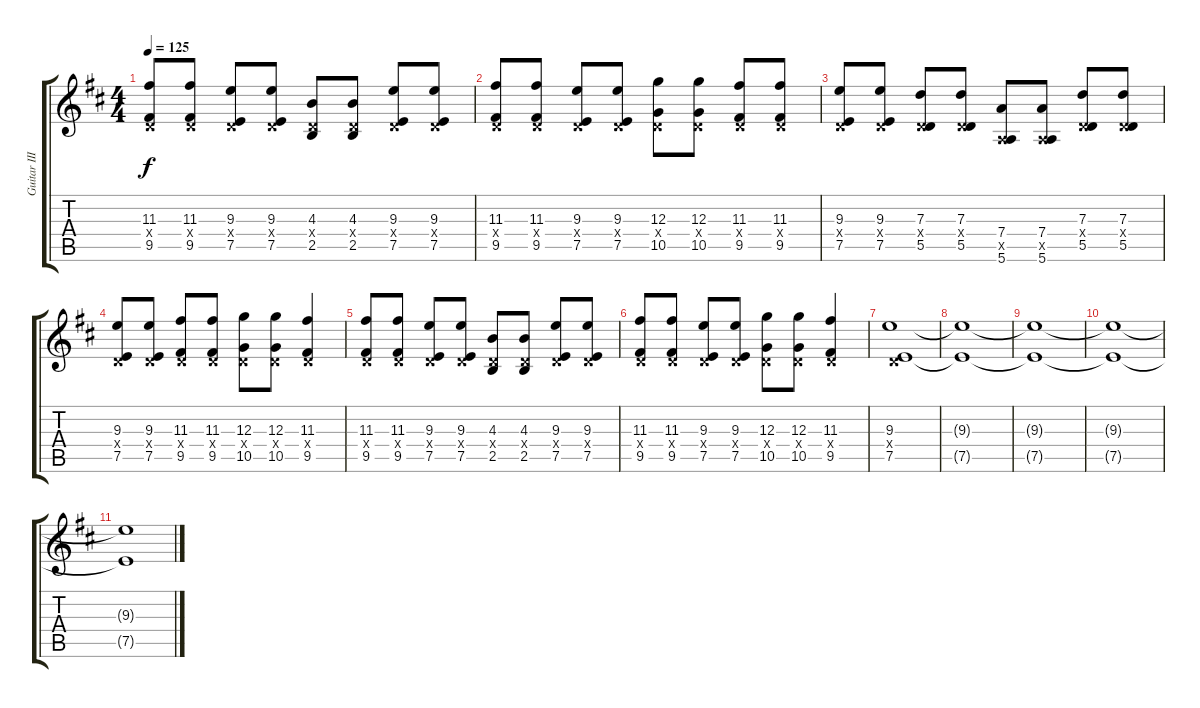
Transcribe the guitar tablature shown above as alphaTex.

\track ("Guitar III" "Guitar III") {instrument overdrivenguitar}
\staff {score tabs}
\tuning (E4 B3 G3 D3 A2 E2) {hide}
\ts (4 4)
\tempo 125
\clef g2
\ks d
(11.3 0.4{x} 9.5).8{dy f} (11.3 0.4{x} 9.5).8 (9.3 0.4{x} 7.5).8 (9.3 0.4{x} 7.5).8 (4.3 0.4{x} 2.5).8 (4.3 0.4{x} 2.5).8 (9.3 0.4{x} 7.5).8 (9.3 0.4{x} 7.5).8 |
(11.3 0.4{x} 9.5).8 (11.3 0.4{x} 9.5).8 (9.3 0.4{x} 7.5).8 (9.3 0.4{x} 7.5).8 (12.3 0.4{x} 10.5).8 (12.3 0.4{x} 10.5).8 (11.3 0.4{x} 9.5).8 (11.3 0.4{x} 9.5).8 |
(9.3 0.4{x} 7.5).8 (9.3 0.4{x} 7.5).8 (7.3 0.4{x} 5.5).8 (7.3 0.4{x} 5.5).8 (7.4 0.5{x} 5.6).8 (7.4 0.5{x} 5.6).8 (7.3 0.4{x} 5.5).8 (7.3 0.4{x} 5.5).8 |
(9.3 0.4{x} 7.5).8 (9.3 0.4{x} 7.5).8 (11.3 0.4{x} 9.5).8 (11.3 0.4{x} 9.5).8 (12.3 0.4{x} 10.5).8 (12.3 0.4{x} 10.5).8 (11.3 0.4{x} 9.5).4 |
(11.3 0.4{x} 9.5).8 (11.3 0.4{x} 9.5).8 (9.3 0.4{x} 7.5).8 (9.3 0.4{x} 7.5).8 (4.3 0.4{x} 2.5).8 (4.3 0.4{x} 2.5).8 (9.3 0.4{x} 7.5).8 (9.3 0.4{x} 7.5).8 |
(11.3 0.4{x} 9.5).8 (11.3 0.4{x} 9.5).8 (9.3 0.4{x} 7.5).8 (9.3 0.4{x} 7.5).8 (12.3 0.4{x} 10.5).8 (12.3 0.4{x} 10.5).8 (11.3 0.4{x} 9.5).4 |
(9.3 0.4{x} 7.5).1 |
(9.3{t} 7.5{t}).1 |
(9.3{t} 7.5{t}).1 |
(9.3{t} 7.5{t}).1 |
(9.3{t} 7.5{t}).1
